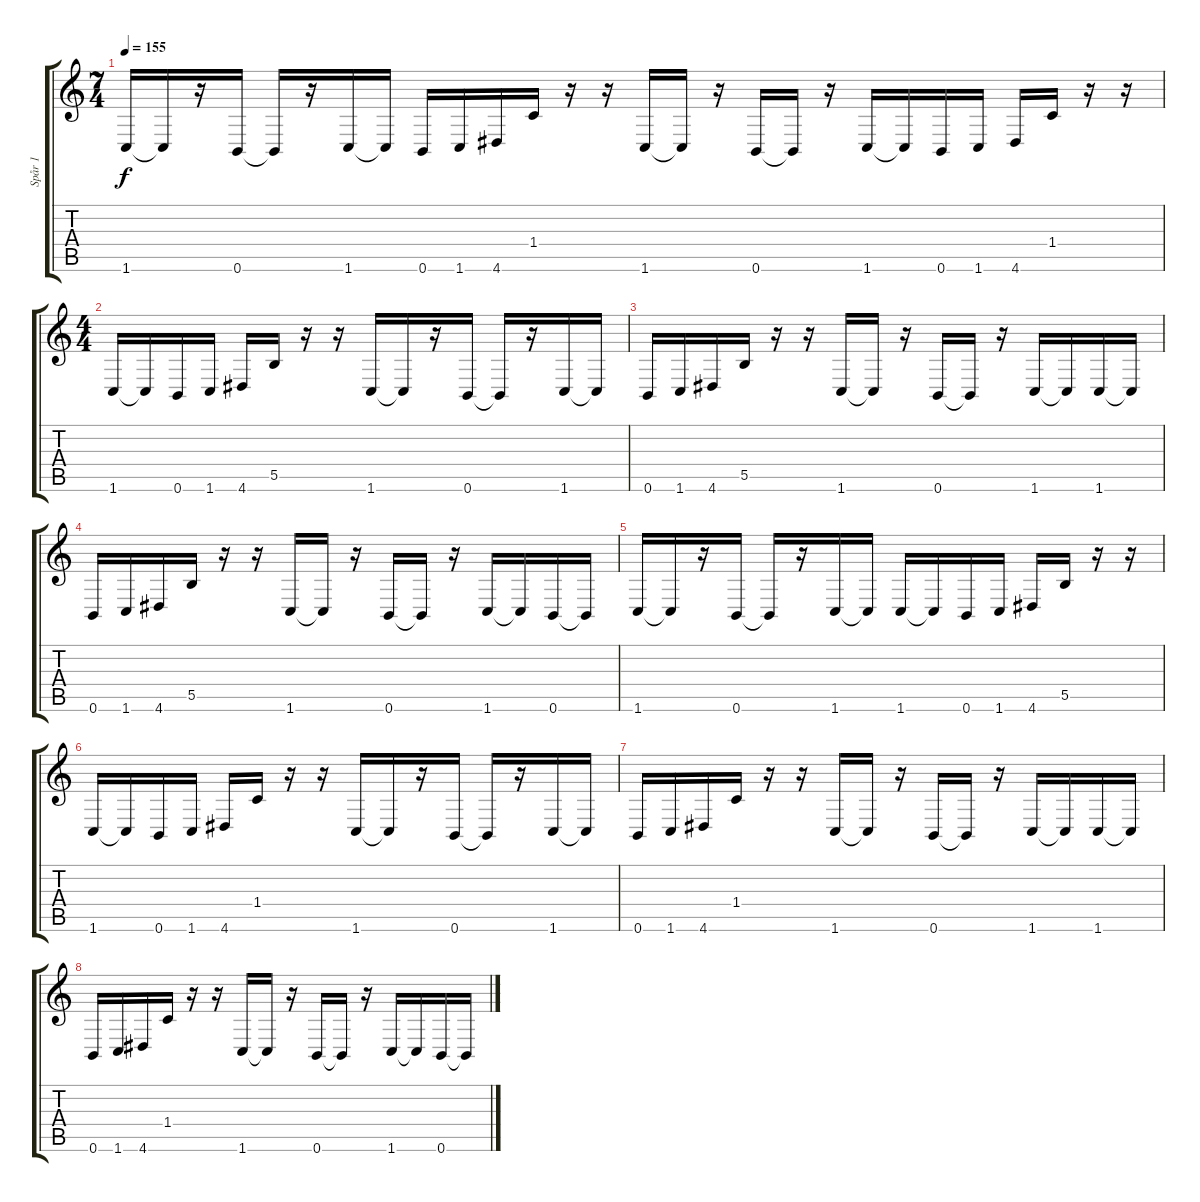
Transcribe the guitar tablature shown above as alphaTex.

\track ("Spår 1" "Spår 1") {instrument distortionguitar}
\staff {score tabs}
\tuning (Db4 Ab3 E3 B2 Gb2 B1) {hide}
\ts (7 4)
\tempo 155
\clef g2
\ks c
1.6.16{dy f} 1.6{t}.16 r.16 0.6.16 0.6{t}.16 r.16 1.6.16 1.6{t}.16 0.6.16 1.6.16 4.6.16 1.4.16 r.16 r.16 1.6.16 1.6{t}.16 r.16 0.6.16 0.6{t}.16 r.16 1.6.16 1.6{t}.16 0.6.16 1.6.16 4.6.16 1.4.16 r.16 r.16 |
\ts (4 4)
1.6.16 1.6{t}.16 0.6.16 1.6.16 4.6.16 5.5.16 r.16 r.16 1.6.16 1.6{t}.16 r.16 0.6.16 0.6{t}.16 r.16 1.6.16 1.6{t}.16 |
0.6.16 1.6.16 4.6.16 5.5.16 r.16 r.16 1.6.16 1.6{t}.16 r.16 0.6.16 0.6{t}.16 r.16 1.6.16 1.6{t}.16 1.6.16 1.6{t}.16 |
0.6.16 1.6.16 4.6.16 5.5.16 r.16 r.16 1.6.16 1.6{t}.16 r.16 0.6.16 0.6{t}.16 r.16 1.6.16 1.6{t}.16 0.6.16 0.6{t}.16 |
1.6.16 1.6{t}.16 r.16 0.6.16 0.6{t}.16 r.16 1.6.16 1.6{t}.16 1.6.16 1.6{t}.16 0.6.16 1.6.16 4.6.16 5.5.16 r.16 r.16 |
1.6.16 1.6{t}.16 0.6.16 1.6.16 4.6.16 1.4.16 r.16 r.16 1.6.16 1.6{t}.16 r.16 0.6.16 0.6{t}.16 r.16 1.6.16 1.6{t}.16 |
0.6.16 1.6.16 4.6.16 1.4.16 r.16 r.16 1.6.16 1.6{t}.16 r.16 0.6.16 0.6{t}.16 r.16 1.6.16 1.6{t}.16 1.6.16 1.6{t}.16 |
0.6.16 1.6.16 4.6.16 1.4.16 r.16 r.16 1.6.16 1.6{t}.16 r.16 0.6.16 0.6{t}.16 r.16 1.6.16 1.6{t}.16 0.6.16 0.6{t}.16
